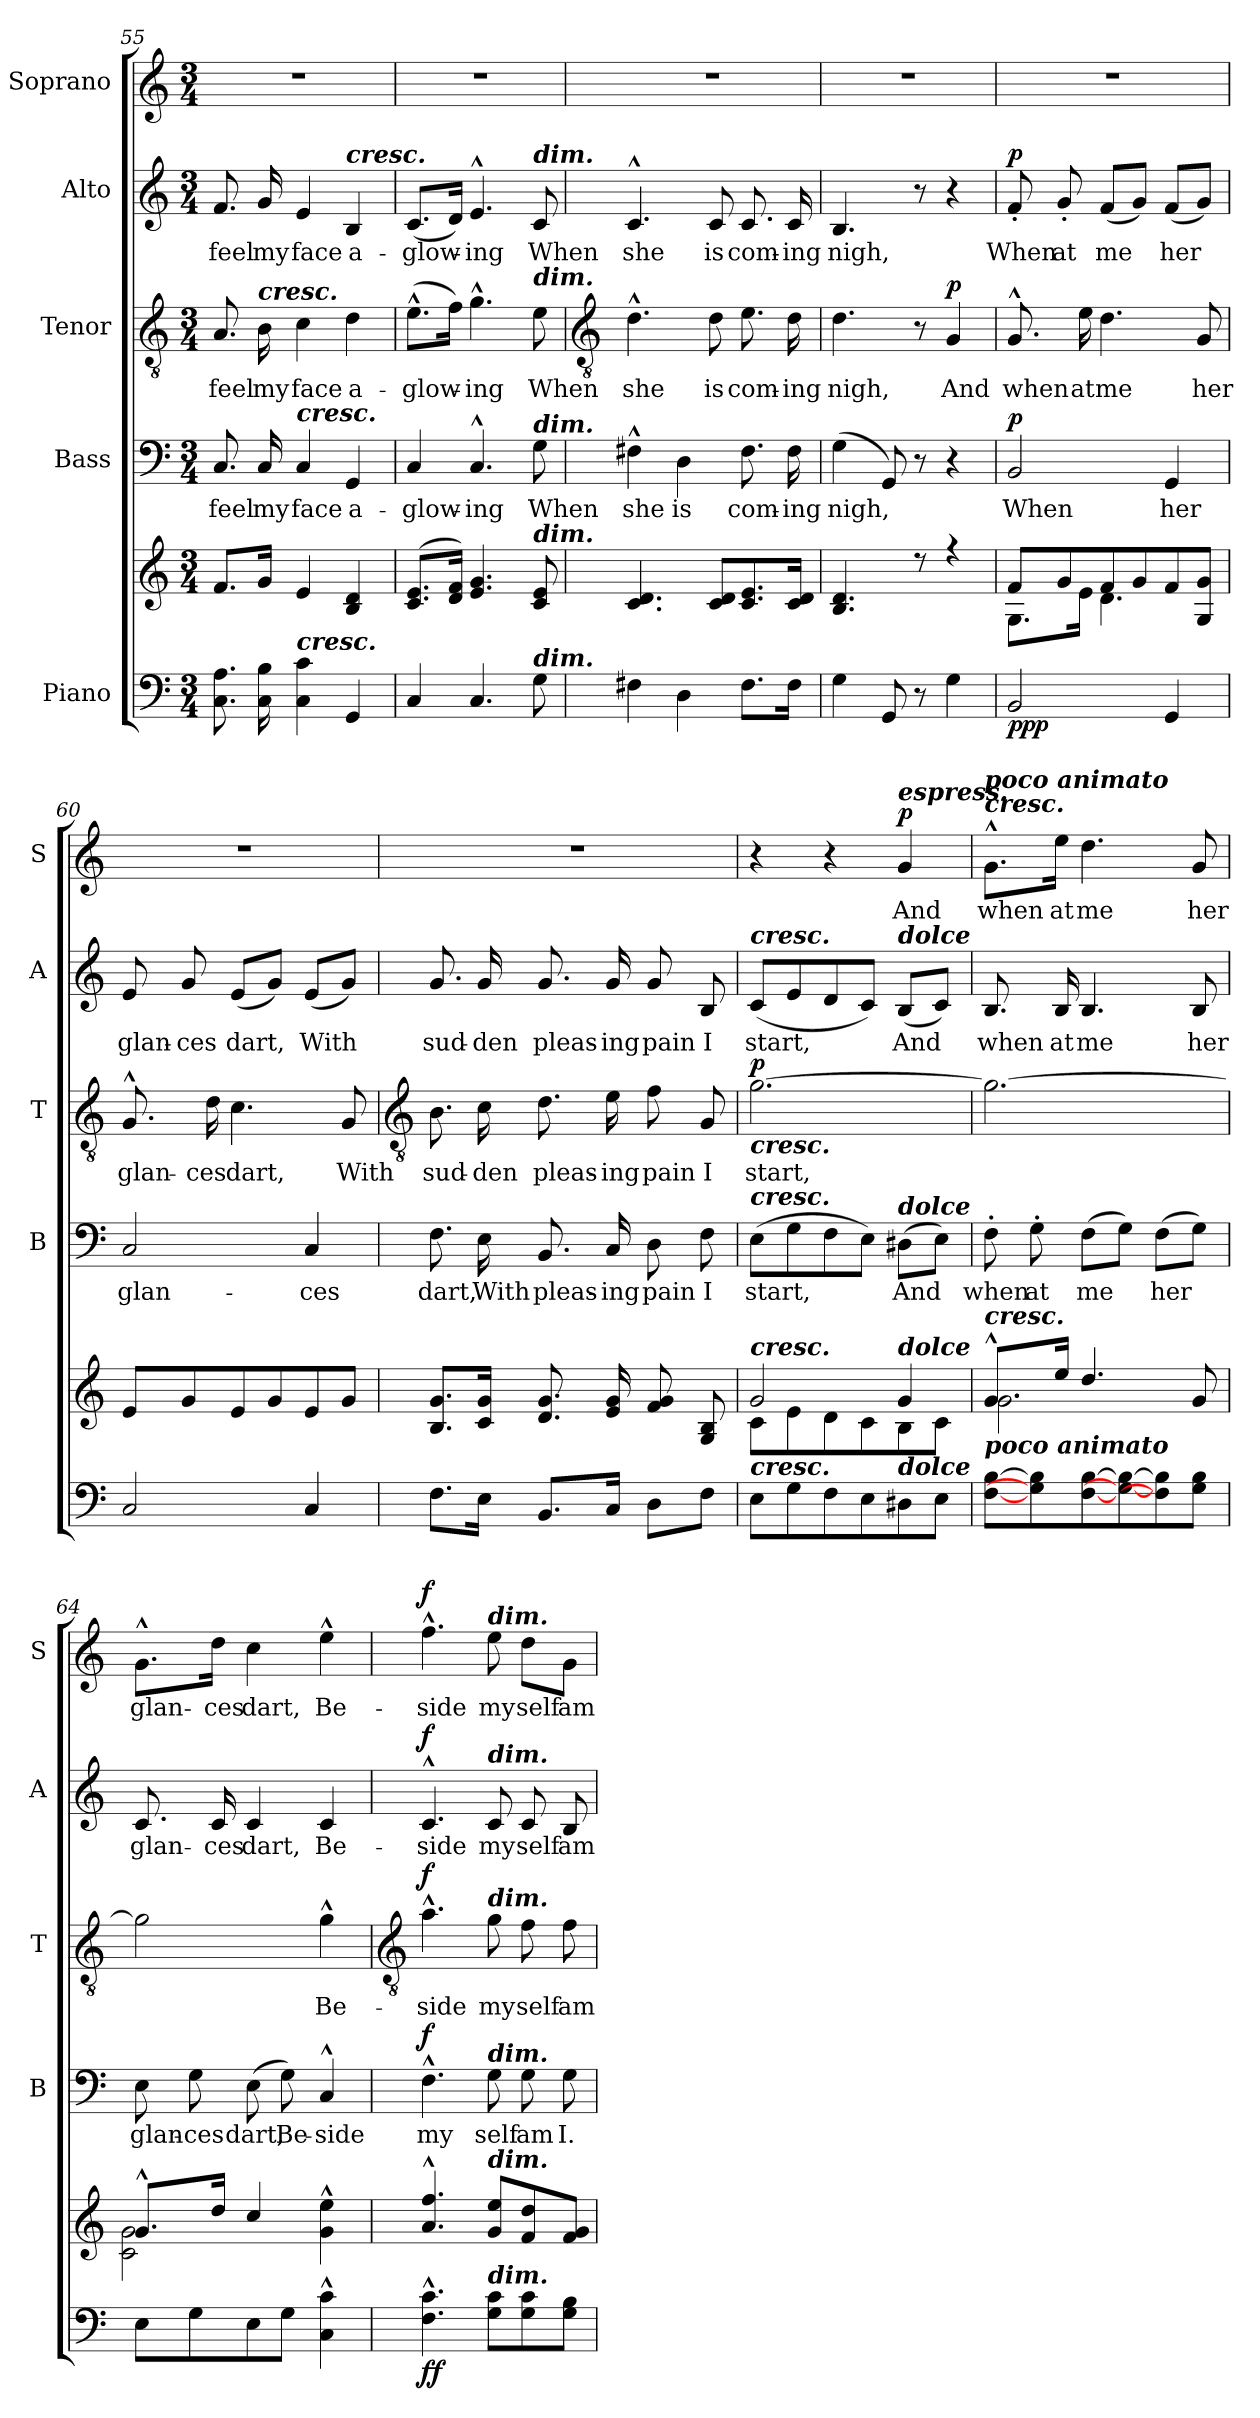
**kern	**kern	**dynam	**kern	**text	**dynam	**kern	**text	**dynam	**kern	**text	**dynam	**kern	**text	**dynam
*part5	*part5	*part5	*part4	*part4	*part4	*part3	*part3	*part3	*part2	*part2	*part2	*part1	*part1	*part1
*staff6	*staff5	*staff5/6	*staff4	*staff4	*staff4	*staff3	*staff3	*staff3	*staff2	*staff2	*staff2	*staff1	*staff1	*staff1
*I"Piano	*	*	*I"Bass	*	*	*I"Tenor	*	*	*I"Alto	*	*	*I"Soprano	*	*
*	*	*	*I'B	*	*	*I'T	*	*	*I'A	*	*	*I'S	*	*
*clefF4	*clefG2	*	*clefF4	*	*	*clefGv2	*	*	*clefG2	*	*	*clefG2	*	*
*k[]	*k[]	*	*k[]	*	*	*k[]	*	*	*k[]	*	*	*k[]	*	*
*C:	*C:	*	*C:	*	*	*C:	*	*	*C:	*	*	*C:	*	*
*M3/4	*M3/4	*	*M3/4	*	*	*M3/4	*	*	*M3/4	*	*	*M3/4	*	*
=55	=55	=55	=55	=55	=55	=55	=55	=55	=55	=55	=55	=55	=55	=55
*	*^	*	*	*	*	*	*	*	*	*	*	*	*	*
!	!	!LO:N:vis=1	!	!	!LO:LY:b	!	!	!LO:LY:b	!	!	!LO:LY:b	!	!LO:N:vis=1	!	!
8.C 8.A	8.fL	2.ryy	.	8.C	feel	.	8.A	feel	.	8.f	feel	.	2.r	.	.
!	!	!	!	!	!	!	!LO:TX:a:Bi:t=cresc.	!	!	!	!	!	!	!	!
!	!	!	!	!	!LO:LY:b	!	!	!LO:LY:b	!	!	!LO:LY:b	!	!	!	!
16C 16B	16gJ	.	.	16C	my	.	16B	my	.	16g	my	.	.	.	.
!	!	!	!	!LO:TX:a:Bi:t=cresc.	!	!	!	!	!	!	!	!	!	!	!
!LO:TX:a:Bi:t=cresc.	!	!	!	!	!	!	!	!	!	!	!	!	!	!	!
!	!	!	!	!	!LO:LY:b	!	!	!LO:LY:b	!	!	!LO:LY:b	!	!	!	!
4C 4c	4e	.	.	4C	face	.	4c	face	.	4e	face	.	.	.	.
!	!	!	!	!	!	!	!	!	!	!LO:TX:a:Bi:t=cresc.	!	!	!	!	!
!	!	!	!	!	!LO:LY:b	!	!	!LO:LY:b	!	!	!LO:LY:b	!	!	!	!
4GG	4B 4d	.	.	4GG	a-	.	4d	a-	.	4B	a-	.	.	.	.
=56	=56	=56	=56	=56	=56	=56	=56	=56	=56	=56	=56	=56	=56	=56	=56
!	!	!LO:N:vis=1	!	!	!LO:LY:b	!	!	!LO:LY:b	!	!	!LO:LY:b	!	!LO:N:vis=1	!	!
4C	(<8.c 8.eL	2.ryy	.	4C	-glow-	.	(>8.e^^L	-glow-	.	(<8.cL	-glow-	.	2.r	.	.
.	16d 16fJ)	.	.	.	.	.	16fJ)	.	.	16dJ)	.	.	.	.	.
!	!	!	!	!	!LO:LY:b	!	!	!LO:LY:b	!	!	!LO:LY:b	!	!	!	!
4.C	4.e 4.g	.	.	4.C^^	-ing	.	4.g^^	ing	.	4.e^^	ing	.	.	.	.
!	!	!	!	!	!	!	!	!	!	!LO:TX:a:Bi:t=dim.	!	!	!	!	!
!	!	!	!	!	!	!	!LO:TX:a:Bi:t=dim.	!	!	!	!	!	!	!	!
!	!	!	!	!LO:TX:a:Bi:t=dim.	!	!	!	!	!	!	!	!	!	!	!
!	!LO:TX:a:Bi:t=dim.	!	!	!	!	!	!	!	!	!	!	!	!	!	!
!LO:TX:a:Bi:t=dim.	!	!	!	!	!	!	!	!	!	!	!	!	!	!	!
!	!	!	!	!	!LO:LY:b	!	!	!LO:LY:b	!	!	!LO:LY:b	!	!	!	!
8G	8c 8e	.	.	8G	When	.	8e	When	.	8c	When	.	.	.	.
!!LO:LB:g=z
=57	=57	=57	=57	=57	=57	=57	=57	=57	=57	=57	=57	=57	=57	=57	=57
*	*	*	*	*	*	*	*clefGv2	*	*	*	*	*	*	*	*
!	!	!LO:N:vis=1	!	!	!LO:LY:b	!	!	!LO:LY:b	!	!	!LO:LY:b	!	!LO:N:vis=1	!	!
4F#X	4.c 4.d	2.ryy	.	4F#X^^	she	.	4.d^^	she	.	4.c^^	she	.	2.r	.	.
!	!	!	!	!	!LO:LY:b	!	!	!	!	!	!	!	!	!	!
4D	.	.	.	4D	is	.	.	.	.	.	.	.	.	.	.
!	!	!	!	!	!	!	!	!LO:LY:b	!	!	!LO:LY:b	!	!	!	!
.	8c 8dL	.	.	.	.	.	8d	is	.	8c	is	.	.	.	.
!	!	!	!	!	!LO:LY:b	!	!	!LO:LY:b	!	!	!LO:LY:b	!	!	!	!
8.F#L	8.c 8.e	.	.	8.F#	com-	.	8.e	com-	.	8.c	com-	.	.	.	.
!	!	!	!	!	!LO:LY:b	!	!	!LO:LY:b	!	!	!LO:LY:b	!	!	!	!
16F#J	16c 16dJ	.	.	16F#	-ing	.	16d	-ing	.	16c	-ing	.	.	.	.
=58	=58	=58	=58	=58	=58	=58	=58	=58	=58	=58	=58	=58	=58	=58	=58
!	!	!LO:N:vis=1	!	!	!LO:LY:b	!	!	!LO:LY:b	!	!	!LO:LY:b	!	!LO:N:vis=1	!	!
4G	4.B 4.d	2.ryy	.	(<4G	nigh,	.	4.d	nigh,	.	4.B	nigh,	.	2.r	.	.
8GG	.	.	.	8GG)	.	.	.	.	.	.	.	.	.	.	.
8r	8r	.	.	8r	.	.	8r	.	.	8r	.	.	.	.	.
!	!	!	!	!	!	!	!	!LO:LY:b	!LO:DY:b	!	!	!	!	!	!
4G	4r	.	.	4r	.	.	4G	And	p	4r	.	.	.	.	.
=59	=59	=59	=59	=59	=59	=59	=59	=59	=59	=59	=59	=59	=59	=59	=59
!	!	!	!LO:DY:b=2	!	!LO:LY:b	!	!	!LO:LY:b	!	!	!LO:LY:b	!	!LO:N:vis=1	!	!
!	!	!	!LO:DY:n=1:b	!	!	!	!	!	!	!	!	!	!	!	!
!	!	!	!LO:DY:n=2:b	!	!	!LO:DY:b	!	!	!	!	!	!LO:DY:b	!	!	!
2BB	8fL	8.G\L	p p p	2BB	When	p	8.G^^	when	.	8f'	When	p	2.r	.	.
!	!	!	!	!	!	!	!	!	!	!	!LO:LY:b	!	!	!	!
.	8g	.	.	.	.	.	.	.	.	8g'	at	.	.	.	.
!	!	!	!	!	!	!	!	!LO:LY:b	!	!	!	!	!	!	!
.	.	16e\J	.	.	.	.	16e	at	.	.	.	.	.	.	.
!	!	!	!	!	!	!	!	!LO:LY:b	!	!	!LO:LY:b	!	!	!	!
.	8f	4.d\	.	.	.	.	4.d	me	.	(<8fL	me	.	.	.	.
.	8g	.	.	.	.	.	.	.	.	8gJ)	.	.	.	.	.
!	!	!	!	!	!LO:LY:b	!	!	!	!	!	!LO:LY:b	!	!	!	!
4GG	8f	.	.	4GG	her	.	.	.	.	(<8fL	her	.	.	.	.
!	!	!	!	!	!	!	!	!LO:LY:b	!	!	!	!	!	!	!
.	8G 8gJ	8ryy	.	.	.	.	8G	her	.	8gJ)	.	.	.	.	.
=60	=60	=60	=60	=60	=60	=60	=60	=60	=60	=60	=60	=60	=60	=60	=60
!	!	!LO:N:vis=1	!	!	!LO:LY:b	!	!	!LO:LY:b	!	!	!LO:LY:b	!	!LO:N:vis=1	!	!
2C	8eL	2.ryy	.	2C	glan-	.	8.G^^	glan-	.	8e	glan-	.	2.r	.	.
!	!	!	!	!	!	!	!	!	!	!	!LO:LY:b	!	!	!	!
.	8g	.	.	.	.	.	.	.	.	8g	-ces	.	.	.	.
!	!	!	!	!	!	!	!	!LO:LY:b	!	!	!	!	!	!	!
.	.	.	.	.	.	.	16d	-ces	.	.	.	.	.	.	.
!	!	!	!	!	!	!	!	!LO:LY:b	!	!	!LO:LY:b	!	!	!	!
.	8e	.	.	.	.	.	4.c	dart,	.	(<8eL	dart,	.	.	.	.
.	8g	.	.	.	.	.	.	.	.	8gJ)	.	.	.	.	.
!	!	!	!	!	!LO:LY:b	!	!	!	!	!	!LO:LY:b	!	!	!	!
4C	8e	.	.	4C	-ces	.	.	.	.	(<8eL	With	.	.	.	.
!	!	!	!	!	!	!	!	!LO:LY:b	!	!	!	!	!	!	!
.	8gJ	.	.	.	.	.	8G	With	.	8gJ)	.	.	.	.	.
!!LO:LB:g=z
=61	=61	=61	=61	=61	=61	=61	=61	=61	=61	=61	=61	=61	=61	=61	=61
*	*	*	*	*	*	*	*clefGv2	*	*	*	*	*	*	*	*
!	!	!LO:N:vis=1	!	!	!LO:LY:b	!	!	!LO:LY:b	!	!	!LO:LY:b	!	!LO:N:vis=1	!	!
8.FL	8.B/ 8.g/L	2.ryy	.	8.F	dart,	.	8.B	sud-	.	8.g	sud-	.	2.r	.	.
!	!	!	!	!	!LO:LY:b	!	!	!LO:LY:b	!	!	!LO:LY:b	!	!	!	!
16EJ	16c/ 16g/J	.	.	16E	With	.	16c	-den	.	16g	-den	.	.	.	.
!	!	!	!	!	!LO:LY:b	!	!	!LO:LY:b	!	!	!LO:LY:b	!	!	!	!
8.BBL	8.d/ 8.g/L	.	.	8.BB	pleas-	.	8.d	pleas-	.	8.g	pleas-	.	.	.	.
!	!	!	!	!	!LO:LY:b	!	!	!LO:LY:b	!	!	!LO:LY:b	!	!	!	!
16CJ	16e/ 16g/L	.	.	16C	-ing	.	16e	-ing	.	16g	-ing	.	.	.	.
!	!	!	!	!	!LO:LY:b	!	!	!LO:LY:b	!	!	!LO:LY:b	!	!	!	!
8DL	8f/ 8g/	.	.	8D	pain	.	8f	pain	.	8g	pain	.	.	.	.
!	!	!	!	!	!LO:LY:b	!	!	!LO:LY:b	!	!	!LO:LY:b	!	!	!	!
8FJ	8G/ 8B/J	.	.	8F	I	.	8G	I	.	8B	I	.	.	.	.
=62	=62	=62	=62	=62	=62	=62	=62	=62	=62	=62	=62	=62	=62	=62	=62
!	!	!	!	!	!	!	!	!	!	!LO:TX:a:Bi:t=cresc.	!	!	!	!	!
!	!	!	!	!	!	!	!LO:TX:b:Bi:t=cresc.	!	!	!	!	!	!	!	!
!	!	!	!	!LO:TX:a:Bi:t=cresc.	!	!	!	!	!	!	!	!	!	!	!
!	!LO:TX:a:Bi:t=cresc.	!	!	!	!	!	!	!	!	!	!	!	!	!	!
!LO:TX:a:Bi:t=cresc.	!	!	!	!	!	!	!	!	!	!	!	!	!	!	!
!	!	!	!	!	!LO:LY:b	!	!	!LO:LY:b	!LO:DY:b	!	!LO:LY:b	!	!	!	!
8EL	2g/	8c\L	.	(>8EL	start,	.	[2.g	start,	p	(<8cL	start,	.	4r	.	.
8G	.	8e\	.	8G	.	.	.	.	.	8e	.	.	.	.	.
8F	.	8d\	.	8F	.	.	.	.	.	8d	.	.	4r	.	.
8E	.	8c\	.	8EJ)	.	.	.	.	.	8cJ)	.	.	.	.	.
!	!	!	!	!	!	!	!	!	!	!	!	!	!LO:TX:a:Bi:t=espress.	!	!
!	!	!	!	!	!	!	!	!	!	!LO:TX:a:Bi:t=dolce	!	!	!	!	!
!	!	!	!	!LO:TX:a:Bi:t=dolce	!	!	!	!	!	!	!	!	!	!	!
!	!LO:TX:a:Bi:t=dolce	!	!	!	!	!	!	!	!	!	!	!	!	!	!
!LO:TX:a:Bi:t=dolce	!	!	!	!	!	!	!	!	!	!	!	!	!	!	!
!	!	!	!	!	!LO:LY:b	!	!	!	!	!	!LO:LY:b	!	!	!LO:LY:b	!LO:DY:b
8D#X	4g/	8B\	.	(>8D#XL	And	.	.	.	.	(<8BL	And	.	4g	And	p
8EJ	.	8c\J	.	8EJ)	.	.	.	.	.	8cJ)	.	.	.	.	.
=63	=63	=63	=63	=63	=63	=63	=63	=63	=63	=63	=63	=63	=63	=63	=63
!	!	!	!	!	!	!	!	!	!	!	!	!	!LO:TX:a:Bi:t=cresc.	!	!
!	!	!	!	!	!	!	!	!	!	!	!	!	!LO:TX:a:Bi:t=poco animato	!	!
!	!LO:TX:a:Bi:t=cresc.	!	!	!	!	!	!	!	!	!	!	!	!	!	!
!	!LO:TX:b:Bi:t=poco animato	!	!	!	!	!	!	!	!	!	!	!	!	!	!
!	!	!	!	!	!LO:LY:b	!	!	!	!	!	!LO:LY:b	!	!	!LO:LY:b	!
[8F [8BL	8.g^^/L	2.g\	.	8F'	when	.	2.g_	.	.	8.B	when	.	8.g^^\L	when	.
!	!	!	!	!	!LO:LY:b	!	!	!	!	!	!	!	!	!	!
8G] 8B]	.	.	.	8G'	at	.	.	.	.	.	.	.	.	.	.
!	!	!	!	!	!	!	!	!	!	!	!LO:LY:b	!	!	!LO:LY:b	!
.	16ee/J	.	.	.	.	.	.	.	.	16B	at	.	16ee\Jk	at	.
!	!	!	!	!	!LO:LY:b	!	!	!	!	!	!LO:LY:b	!	!	!LO:LY:b	!
[8F [8B	4.dd/	.	.	(>8FL	me	.	.	.	.	4.B	me	.	4.dd	me	.
8G_ 8B_	.	.	.	8GJ)	.	.	.	.	.	.	.	.	.	.	.
!	!	!	!	!	!LO:LY:b	!	!	!	!	!	!	!	!	!	!
8F] 8B]	.	.	.	(>8FL	her	.	.	.	.	.	.	.	.	.	.
!	!	!	!	!	!	!	!	!	!	!	!LO:LY:b	!	!	!LO:LY:b	!
8G 8BJ	8g/	.	.	8GJ)	.	.	.	.	.	8B	her	.	8g	her	.
=64	=64	=64	=64	=64	=64	=64	=64	=64	=64	=64	=64	=64	=64	=64	=64
!	!	!	!	!	!LO:LY:b	!	!	!	!	!	!LO:LY:b	!	!	!LO:LY:b	!
8EL	8.g^^/L	2c\ 2g\	.	8E	glan-	.	2g]	.	.	8.c	glan-	.	8.g^^\L	glan-	.
!	!	!	!	!	!LO:LY:b	!	!	!	!	!	!	!	!	!	!
8G	.	.	.	8G	-ces	.	.	.	.	.	.	.	.	.	.
!	!	!	!	!	!	!	!	!	!	!	!LO:LY:b	!	!	!LO:LY:b	!
.	16dd/J	.	.	.	.	.	.	.	.	16c	-ces	.	16dd\Jk	-ces	.
!	!	!	!	!	!LO:LY:b	!	!	!	!	!	!LO:LY:b	!	!	!LO:LY:b	!
8E	4cc/	.	.	(>8E	dart,	.	.	.	.	4c	dart,	.	4cc	dart,	.
!	!	!	!	!	!LO:LY:b	!	!	!	!	!	!	!	!	!	!
8GJ	.	.	.	8G)	Be-	.	.	.	.	.	.	.	.	.	.
!	!	!	!	!	!LO:LY:b	!	!	!LO:LY:b	!	!	!LO:LY:b	!	!	!LO:LY:b	!
4C^^ 4c^^	4g\^^ 4ee\^^	4ryy	.	4C^^	side	.	4g^^	Be-	.	4c	Be-	.	4ee^^	Be-	.
!!LO:LB:g=z
=65	=65	=65	=65	=65	=65	=65	=65	=65	=65	=65	=65	=65	=65	=65	=65
*	*	*	*	*	*	*	*clefGv2	*	*	*	*	*	*	*	*
!	!	!LO:N:vis=1	!LO:DY:b=2	!	!LO:LY:b	!	!	!LO:LY:b	!	!	!LO:LY:b	!	!	!LO:LY:b	!
!	!	!	!LO:DY:n=1:b	!	!	!LO:DY:b	!	!	!LO:DY:b	!	!	!LO:DY:b	!	!	!LO:DY:b
4.F^^ 4.c^^	4.a^^ 4.ff^^	2.ryy	f f	4.F^^	my	f	4.a^^	side	f	4.c^^	side	f	4.ff^^	side	f
!	!	!	!	!	!	!	!	!	!	!	!	!	!LO:TX:a:Bi:t=dim.	!	!
!	!	!	!	!	!	!	!	!	!	!LO:TX:a:Bi:t=dim.	!	!	!	!	!
!	!	!	!	!	!	!	!LO:TX:a:Bi:t=dim.	!	!	!	!	!	!	!	!
!	!	!	!	!LO:TX:a:Bi:t=dim.	!	!	!	!	!	!	!	!	!	!	!
!	!LO:TX:a:Bi:t=dim.	!	!	!	!	!	!	!	!	!	!	!	!	!	!
!LO:TX:a:Bi:t=dim.	!	!	!	!	!	!	!	!	!	!	!	!	!	!	!
!	!	!	!	!	!LO:LY:b	!	!	!LO:LY:b	!	!	!LO:LY:b	!	!	!LO:LY:b	!
8G 8cL	8g 8eeL	.	.	8G	self	.	8g	my	.	8c	my	.	8ee	my	.
!	!	!	!	!	!LO:LY:b	!	!	!LO:LY:b	!	!	!LO:LY:b	!	!	!LO:LY:b	!
8G 8c	8f 8dd	.	.	8G	am	.	8f	self	.	8c	self	.	8dd\L	self	.
!	!	!	!	!	!LO:LY:b	!	!	!LO:LY:b	!	!	!LO:LY:b	!	!	!LO:LY:b	!
8G 8BJ	8f 8gJ	.	.	8GL	I.	.	8f	am	.	8B	am	.	8g\J	am	.
*	*v	*v	*	*	*	*	*	*	*	*	*	*	*	*	*
=	=	=	=	=	=	=	=	=	=	=	=	=	=	=
*-	*-	*-	*-	*-	*-	*-	*-	*-	*-	*-	*-	*-	*-	*-
